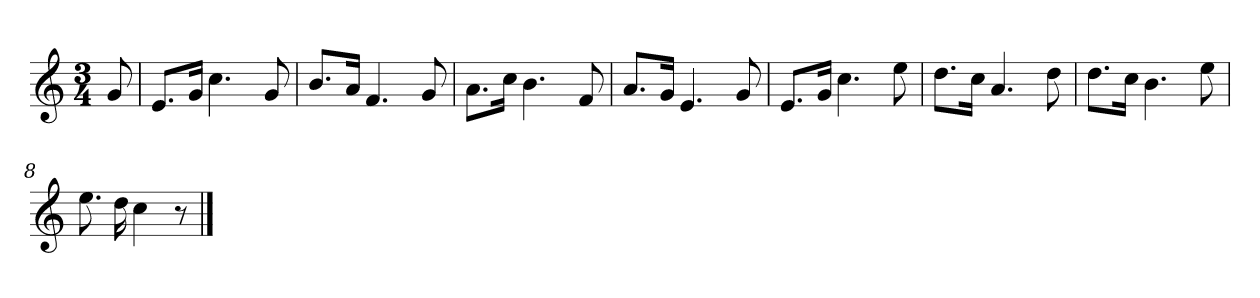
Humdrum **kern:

**kern
*part1
*staff1
*k[]
*M3/4
*MM120
=
8g
=1
8.eL
16gJk
4.cc
8g
=2
8.bL
16aJk
4.f
8g
=3
8.aL
16ccJk
4.b
8f
=4
8.aL
16gJk
4.e
8g
=5
8.eL
16gJk
4.cc
8ee
=6
8.ddL
16ccJk
4.a
8dd
=7
8.ddL
16ccJk
4.b
8ee
=8
8.ee
16dd
4cc
8r
==
*-
